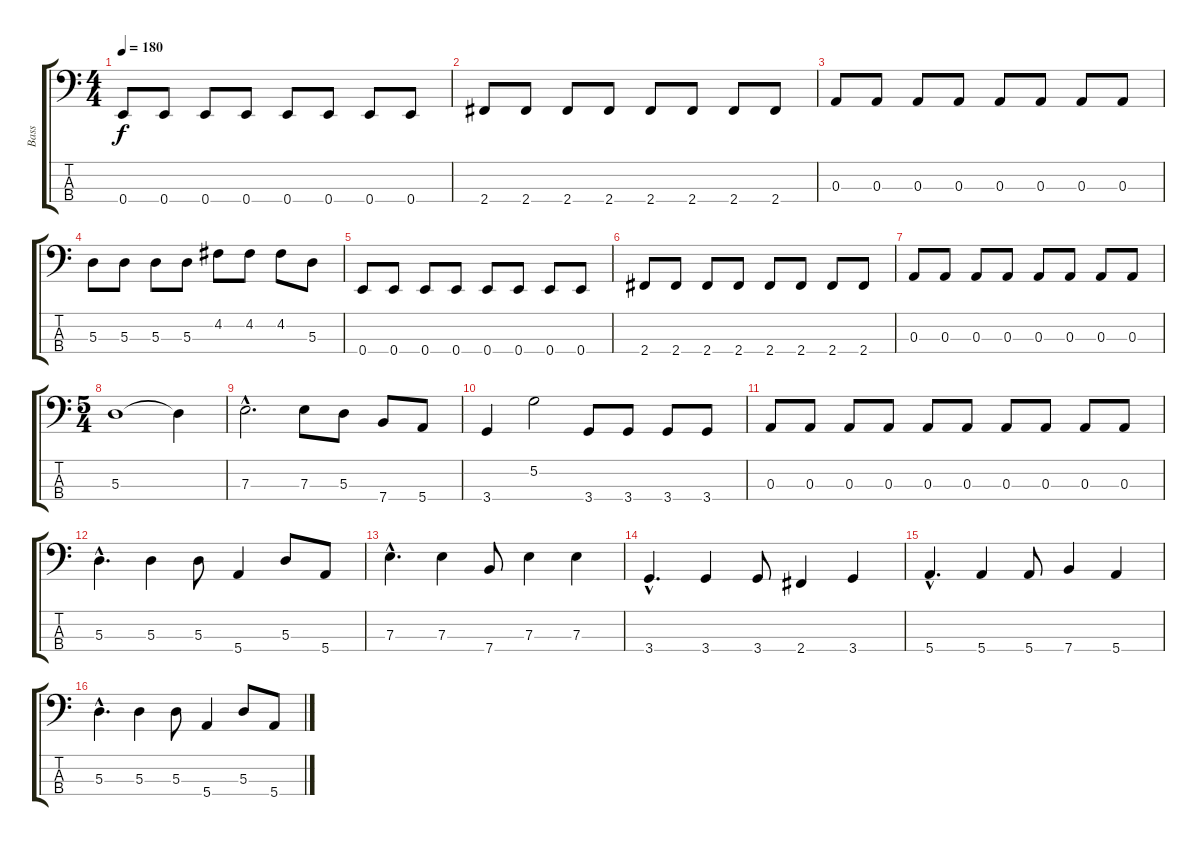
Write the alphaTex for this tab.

\track ("Bass" "Bass") {instrument electricbassfinger}
\staff {score tabs}
\tuning (G2 D2 A1 E1) {hide}
\ts (4 4)
\tempo 180
\clef f4
\ks c
0.4.8{dy f} 0.4.8 0.4.8 0.4.8 0.4.8 0.4.8 0.4.8 0.4.8 |
2.4.8 2.4.8 2.4.8 2.4.8 2.4.8 2.4.8 2.4.8 2.4.8 |
0.3.8 0.3.8 0.3.8 0.3.8 0.3.8 0.3.8 0.3.8 0.3.8 |
5.3.8 5.3.8 5.3.8 5.3.8 4.2.8 4.2.8 4.2.8 5.3.8 |
0.4.8 0.4.8 0.4.8 0.4.8 0.4.8 0.4.8 0.4.8 0.4.8 |
2.4.8 2.4.8 2.4.8 2.4.8 2.4.8 2.4.8 2.4.8 2.4.8 |
0.3.8 0.3.8 0.3.8 0.3.8 0.3.8 0.3.8 0.3.8 0.3.8 |
\ts (5 4)
5.3.1 5.3{t}.4 |
7.3{hac}.2{d} 7.3.8 5.3.8 7.4.8 5.4.8 |
3.4.4 5.2.2 3.4.8 3.4.8 3.4.8 3.4.8 |
0.3.8 0.3.8 0.3.8 0.3.8 0.3.8 0.3.8 0.3.8 0.3.8 0.3.8 0.3.8 |
5.3{hac}.4{d} 5.3.4 5.3.8 5.4.4 5.3.8 5.4.8 |
7.3{hac}.4{d} 7.3.4 7.4.8 7.3.4 7.3.4 |
3.4{hac}.4{d} 3.4.4 3.4.8 2.4.4 3.4.4 |
5.4{hac}.4{d} 5.4.4 5.4.8 7.4.4 5.4.4 |
5.3{hac}.4{d} 5.3.4 5.3.8 5.4.4 5.3.8 5.4.8
